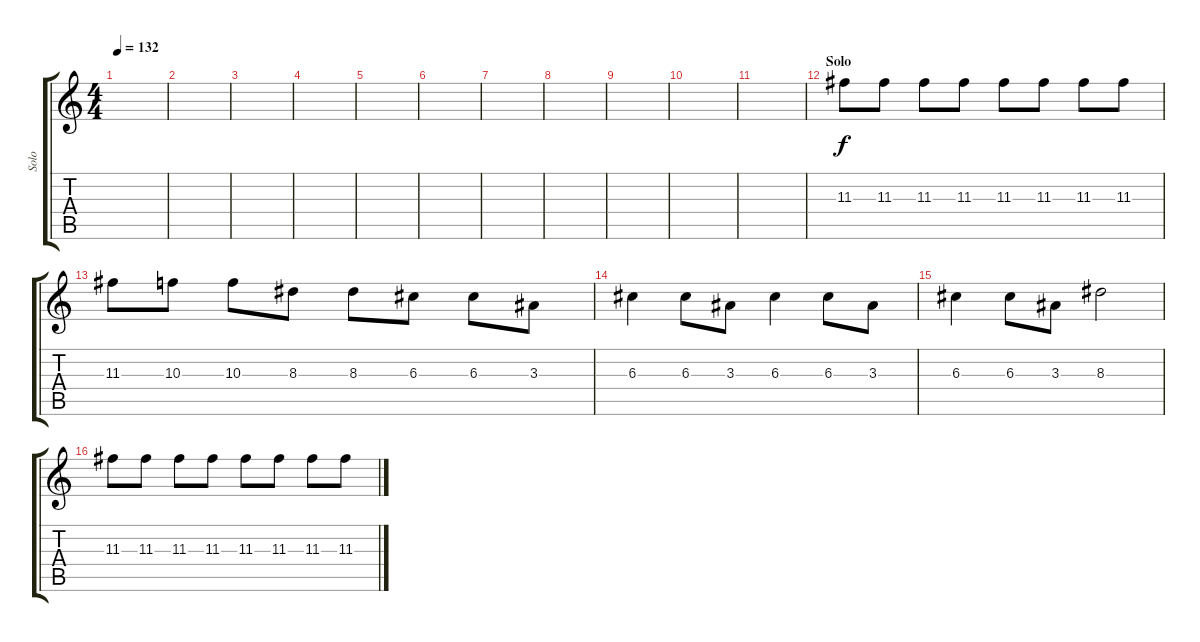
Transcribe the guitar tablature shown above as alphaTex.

\track ("Solo" "Solo") {instrument overdrivenguitar}
\staff {score tabs}
\tuning (E4 B3 G3 D3 A2 E2) {hide}
\ts (4 4)
\tempo 132
\clef g2
\ks c
|
|
|
|
|
|
|
|
|
|
|
\section ("" "Solo")
11.3.8 11.3.8 11.3.8 11.3.8 11.3.8 11.3.8 11.3.8 11.3.8 |
11.3.8 10.3.8 10.3.8 8.3.8 8.3.8 6.3.8 6.3.8 3.3.8 |
6.3.4 6.3.8 3.3.8 6.3.4 6.3.8 3.3.8 |
6.3.4 6.3.8 3.3.8 8.3.2 |
11.3.8 11.3.8 11.3.8 11.3.8 11.3.8 11.3.8 11.3.8 11.3.8
